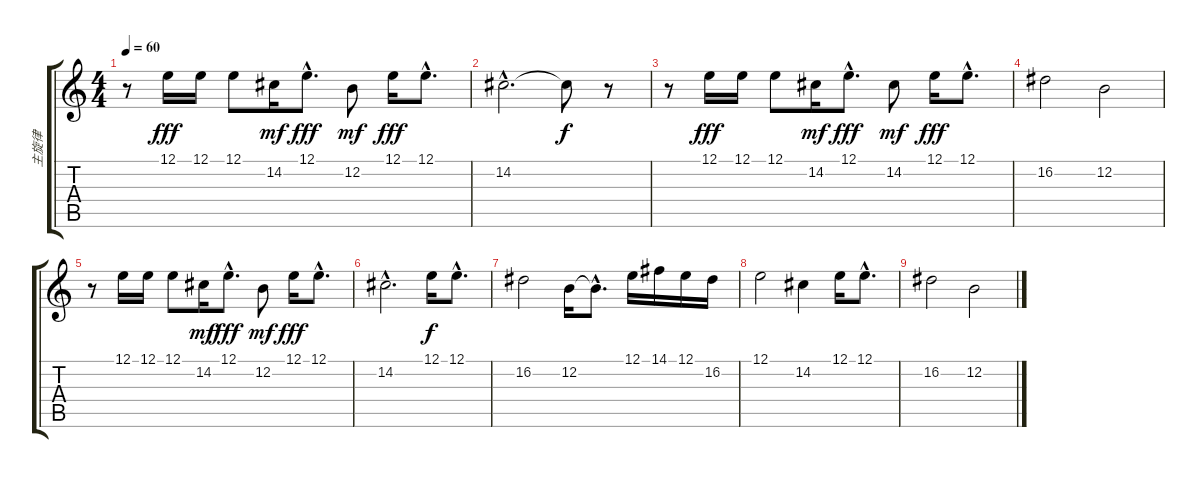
\track ("主旋律" "主旋律") {instrument flute}
\staff {score tabs}
\tuning (E4 B3 G3 D3 A2 E2) {hide}
\ts (4 4)
\tempo 60
\clef g2
\ks c
r.8{dy fff} 12.1.16 12.1.16 12.1.8 14.2.16{dy mf} 12.1{hac}.8{d dy fff} 12.2.8{dy mf} 12.1.16{dy fff} 12.1{hac}.8{d} |
14.2{hac}.2{d} 14.2{t}.8{dy f} r.8 |
r.8 12.1.16{dy fff} 12.1.16 12.1.8 14.2.16{dy mf} 12.1{hac}.8{d dy fff} 14.2.8{dy mf} 12.1.16{dy fff} 12.1{hac}.8{d} |
16.2.2 12.2.2 |
r.8 12.1.16 12.1.16 12.1.8 14.2.16{dy mf} 12.1{hac}.8{d dy fff} 12.2.8{dy mf} 12.1.16{dy fff} 12.1{hac}.8{d} |
14.2{hac}.2{d} 12.1.16{dy f} 12.1{hac}.8{d} |
16.2.2 12.2.16 12.2{hac t}.8{d} 12.1.16 14.1.16 12.1.16 16.2.16 |
12.1.2 14.2.4 12.1.16 12.1{hac}.8{d} |
16.2.2 12.2.2
